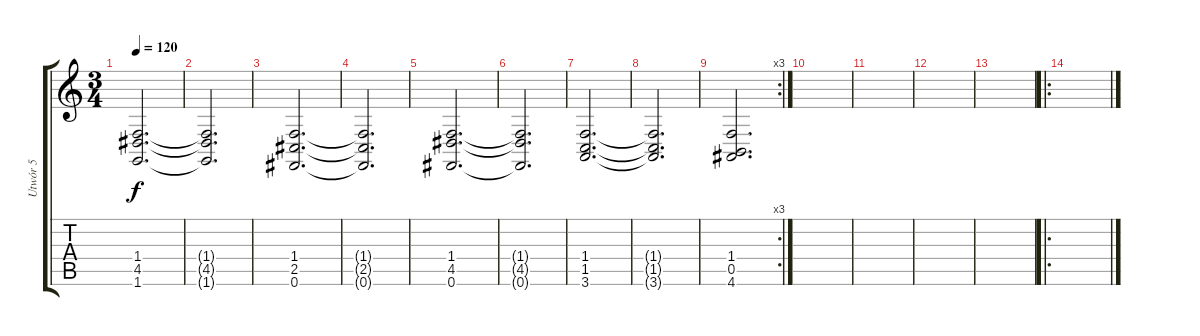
\track ("Utwór 5" "Utwór 5") {instrument acousticgrandpiano}
\staff {score tabs}
\tuning (Gb4 Db4 A3 E3 B2 Gb2) {hide}
\ts (3 4)
\tempo 120
\clef g2
\ks c
(1.4 4.5 1.6).2{d dy f} |
(1.4{t} 4.5{t} 1.6{t}).2{d} |
(1.4 2.5 0.6).2{d} |
(1.4{t} 2.5{t} 0.6{t}).2{d} |
(1.4 4.5 0.6).2{d} |
(1.4{t} 4.5{t} 0.6{t}).2{d} |
(1.4 1.5 3.6).2{d} |
(1.4{t} 1.5{t} 3.6{t}).2{d} |
\rc 3
(1.4 0.5 4.6).2{d} |
|
|
|
|
\ro
